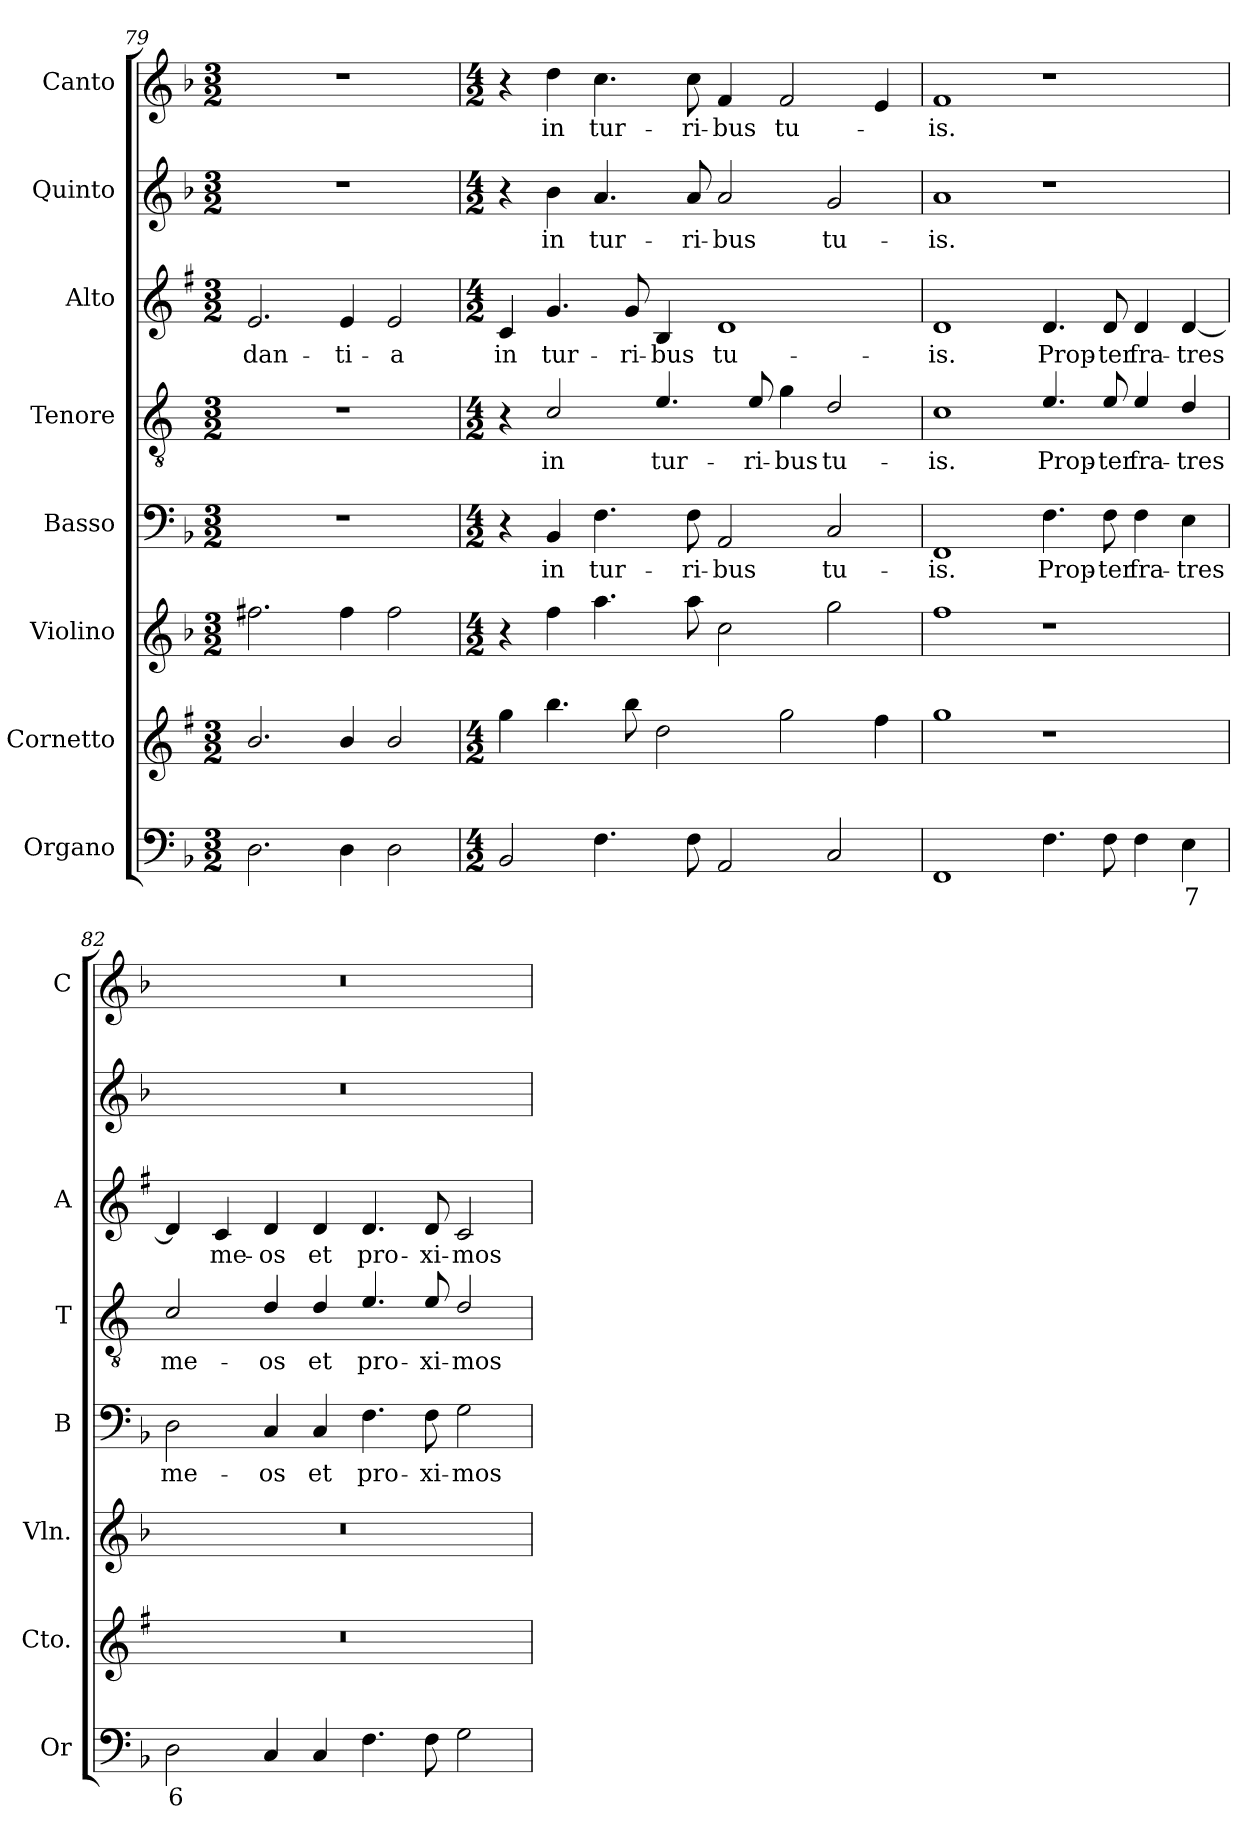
**kern	**text	**kern	**kern	**kern	**text	**kern	**text	**kern	**text	**kern	**text	**kern	**text
*part8	*part8	*part7	*part6	*part5	*part5	*part4	*part4	*part3	*part3	*part2	*part2	*part1	*part1
*staff8	*staff8	*staff7	*staff6	*staff5	*staff5	*staff4	*staff4	*staff3	*staff3	*staff2	*staff2	*staff1	*staff1
*I"Organo	*	*I"Cornetto	*I"Violino	*I"Basso	*	*I"Tenore	*	*I"Alto	*	*I"Quinto	*	*I"Canto	*
*I'Or	*	*I'Cto.	*I'Vln.	*I'B	*	*I'T	*	*I'A	*	*	*	*I'C	*
*clefF4	*	*clefG2	*clefG2	*clefF4	*	*clefGv2	*	*clefG2	*	*clefG2	*	*clefG2	*
*	*	*ITrd1c2	*	*	*	*ITrd4c7	*	*ITrd1c2	*	*	*	*	*
*k[b-]	*	*k[b-]	*k[b-]	*k[b-]	*	*k[b-]	*	*k[b-]	*	*k[b-]	*	*k[b-]	*
*F:	*	*F:	*F:	*F:	*	*F:	*	*F:	*	*F:	*	*F:	*
*M3/2	*	*M3/2	*M3/2	*M3/2	*	*M3/2	*	*M3/2	*	*M3/2	*	*M3/2	*
=79	=79	=79	=79	=79	=79	=79	=79	=79	=79	=79	=79	=79	=79
!	!	!	!	!	!	!	!	!	!LO:LY:b	!	!	!	!
2.D\	.	2.a/	2.ff#X\	1.r	.	1.r	.	2.d/	-dan-	1.r	.	1.r	.
!	!	!	!	!	!	!	!	!	!LO:LY:b	!	!	!	!
4D\	.	4a/	4ff#\	.	.	.	.	4d/	-ti-	.	.	.	.
!	!	!	!	!	!	!	!	!	!LO:LY:b	!	!	!	!
2D\	.	2a/	2ff#\	.	.	.	.	2d/	-a	.	.	.	.
=80	=80	=80	=80	=80	=80	=80	=80	=80	=80	=80	=80	=80	=80
*M4/2	*	*M4/2	*M4/2	*M4/2	*	*M4/2	*	*M4/2	*	*M4/2	*	*M4/2	*
!	!	!	!	!	!	!	!	!	!LO:LY:b	!	!	!	!
2BB-/	.	4ff\	4r	4r	.	4r	.	4B-/	in	4r	.	4r	.
!	!	!	!	!	!LO:LY:b	!	!LO:LY:b	!	!LO:LY:b	!	!LO:LY:b	!	!LO:LY:b
.	.	4.aa\	4ff\	4BB-/	in	2F/	in	4.f/	tur-	4b-\	in	4dd\	in
!	!	!	!	!	!LO:LY:b	!	!	!	!	!	!LO:LY:b	!	!LO:LY:b
4.F\	.	.	4.aa\	4.F\	tur-	.	.	.	.	4.a/	tur-	4.cc\	tur-
!	!	!	!	!	!	!	!	!	!LO:LY:b	!	!	!	!
.	.	8aa\	.	.	.	.	.	8f/	-ri-	.	.	.	.
!	!	!	!	!	!	!	!LO:LY:b	!	!LO:LY:b	!	!	!	!
.	.	2cc\	.	.	.	4.A/	tur-	4A/	-bus	.	.	.	.
!	!	!	!	!	!LO:LY:b	!	!	!	!	!	!LO:LY:b	!	!LO:LY:b
8F\	.	.	8aa\	8F\	-ri-	.	.	.	.	8a/	-ri-	8cc\	-ri-
!	!	!	!	!	!LO:LY:b	!	!	!	!LO:LY:b	!	!LO:LY:b	!	!LO:LY:b
2AA/	.	.	2cc\	2AA/	-bus	.	.	1c	tu-	2a/	-bus	4f/	-bus
!	!	!	!	!	!	!	!LO:LY:b	!	!	!	!	!	!
.	.	.	.	.	.	8A/	-ri-	.	.	.	.	.	.
!	!	!	!	!	!	!	!LO:LY:b	!	!	!	!	!	!LO:LY:b
.	.	2ff\	.	.	.	4c\	-bus	.	.	.	.	2f/	tu-
!	!	!	!	!	!LO:LY:b	!	!LO:LY:b	!	!	!	!LO:LY:b	!	!
2C/	.	.	2gg\	2C/	tu-	2G/	tu-	.	.	2g/	tu-	.	.
.	.	4ee\	.	.	.	.	.	.	.	.	.	4e/	.
=81	=81	=81	=81	=81	=81	=81	=81	=81	=81	=81	=81	=81	=81
!	!	!	!	!	!LO:LY:b	!	!LO:LY:b	!	!LO:LY:b	!	!LO:LY:b	!	!LO:LY:b
1FF	.	1ff	1ff	1FF	-is.	1F	-is.	1c	-is.	1a	-is.	1f	-is.
!	!	!	!	!	!LO:LY:b	!	!LO:LY:b	!	!LO:LY:b	!	!	!	!
4.F\	.	1r	1r	4.F\	Prop-	4.A/	Prop-	4.c/	Prop-	1r	.	1r	.
!	!	!	!	!	!LO:LY:b	!	!LO:LY:b	!	!LO:LY:b	!	!	!	!
8F\	.	.	.	8F\	-ter	8A/	-ter	8c/	-ter	.	.	.	.
!	!	!	!	!	!LO:LY:b	!	!LO:LY:b	!	!LO:LY:b	!	!	!	!
4F\	.	.	.	4F\	fra-	4A/	fra-	4c/	fra-	.	.	.	.
!	!LO:LY:b	!	!	!	!LO:LY:b	!	!LO:LY:b	!	!LO:LY:b	!	!	!	!
4E\	7	.	.	4E\	-tres	4G/	-tres	[4c/	-tres	.	.	.	.
!!LO:LB:g=z
=82	=82	=82	=82	=82	=82	=82	=82	=82	=82	=82	=82	=82	=82
!	!LO:LY:b	!	!	!	!LO:LY:b	!	!LO:LY:b	!	!	!	!	!	!
2D\	6	0r	0r	2D\	me-	2F/	me-	4c/]	.	0r	.	0r	.
!	!	!	!	!	!	!	!	!	!LO:LY:b	!	!	!	!
.	.	.	.	.	.	.	.	4B-/	me-	.	.	.	.
!	!	!	!	!	!LO:LY:b	!	!LO:LY:b	!	!LO:LY:b	!	!	!	!
4C/	.	.	.	4C/	-os	4G/	-os	4c/	-os	.	.	.	.
!	!	!	!	!	!LO:LY:b	!	!LO:LY:b	!	!LO:LY:b	!	!	!	!
4C/	.	.	.	4C/	et	4G/	et	4c/	et	.	.	.	.
!	!	!	!	!	!LO:LY:b	!	!LO:LY:b	!	!LO:LY:b	!	!	!	!
4.F\	.	.	.	4.F\	pro-	4.A/	pro-	4.c/	pro-	.	.	.	.
!	!	!	!	!	!LO:LY:b	!	!LO:LY:b	!	!LO:LY:b	!	!	!	!
8F\	.	.	.	8F\	-xi-	8A/	-xi-	8c/	-xi-	.	.	.	.
!	!	!	!	!	!LO:LY:b	!	!LO:LY:b	!	!LO:LY:b	!	!	!	!
2G\	.	.	.	2G\	-mos	2G/	-mos	2B-/	-mos	.	.	.	.
=	=	=	=	=	=	=	=	=	=	=	=	=	=
*-	*-	*-	*-	*-	*-	*-	*-	*-	*-	*-	*-	*-	*-
